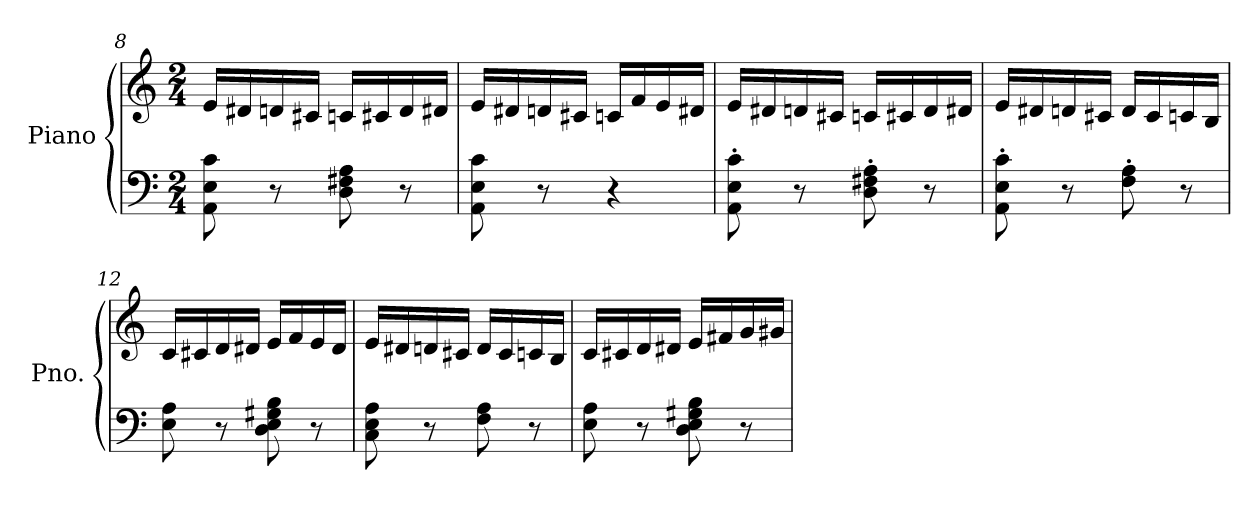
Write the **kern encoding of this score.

**kern	**kern
*part1	*part1
*staff2	*staff1
*I"Piano	*
*I'Pno.	*
*clefF4	*clefG2
*k[]	*k[]
*M2/4	*M2/4
=8	=8
8AA\ 8E\ 8c\	16e/LL
.	16d#X/
8r	16dn/
.	16c#X/JJ
8D\ 8F#X\ 8A\	16cn/LL
.	16c#X/
8r	16d/
.	16d#X/JJ
!!LO:LB:g=z
=9	=9
8AA\ 8E\ 8c\	16e/LL
.	16d#X/
8r	16dn/
.	16c#X/JJ
4r	16cn/LL
.	16f/
.	16e/
.	16d#X/JJ
=10	=10
8AA\' 8E\' 8c\'	16e/LL
.	16d#X/
8r	16dn/
.	16c#X/JJ
8D\' 8F#X\' 8A\'	16cn/LL
.	16c#X/
8r	16d/
.	16d#X/JJ
=11	=11
8AA\' 8E\' 8c\'	16e/LL
.	16d#X/
8r	16dn/
.	16c#X/JJ
8F\' 8A\'	16d/LL
.	16c#/
8r	16cn/
.	16B/JJ
=12	=12
8E\ 8A\	16c/LL
.	16c#X/
8r	16d/
.	16d#X/JJ
8D\ 8E\ 8G#X\ 8B\	16e/LL
.	16f/
8r	16e/
.	16d#/JJ
!!LO:LB:g=z
=13	=13
8C\ 8E\ 8A\	16e/LL
.	16d#X/
8r	16dn/
.	16c#X/JJ
8F\ 8A\	16d/LL
.	16c#/
8r	16cn/
.	16B/JJ
=14	=14
8E\ 8A\	16c/LL
.	16c#X/
8r	16d/
.	16d#X/JJ
8D\ 8E\ 8G#X\ 8B\	16e/LL
.	16f#X/
8r	16g/
.	16g#X/JJ
=	=
*-	*-
